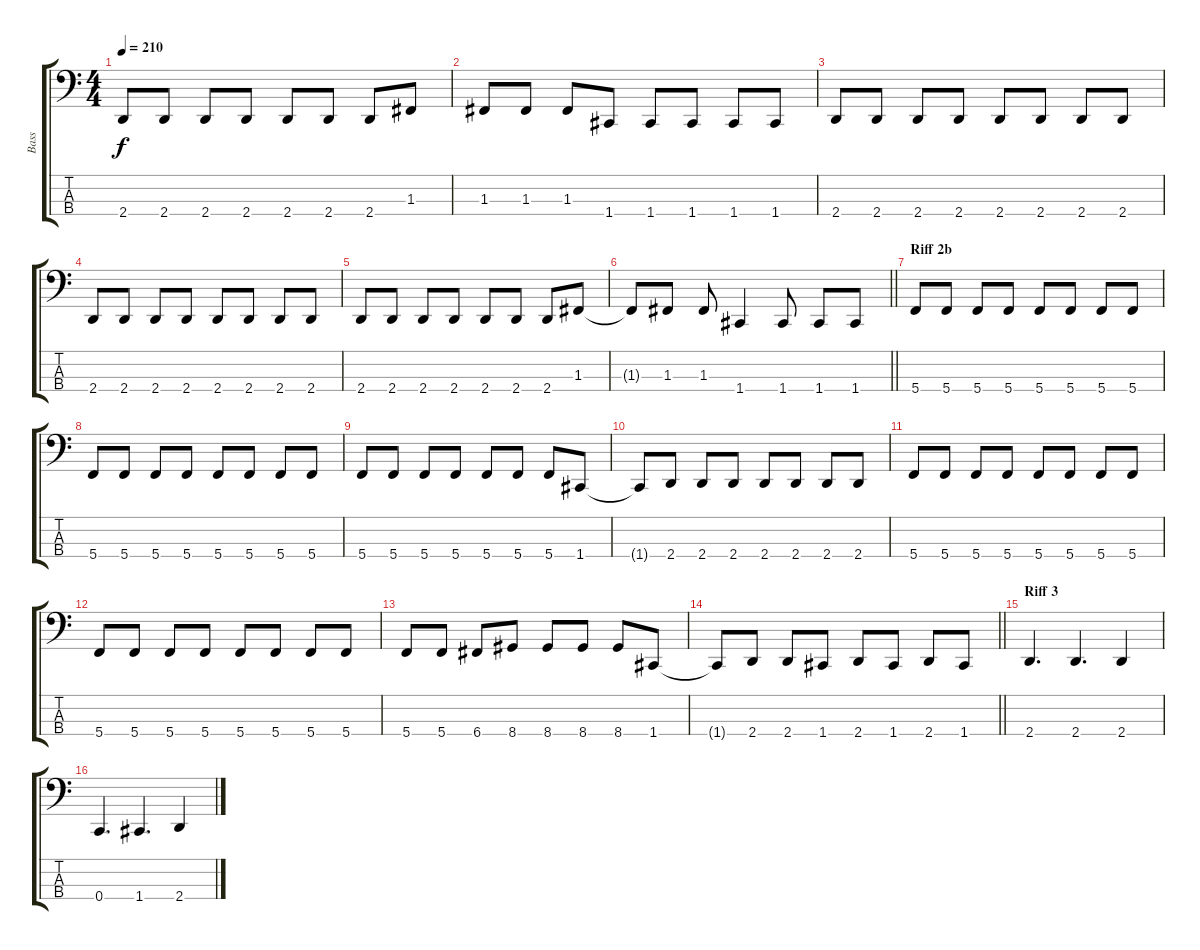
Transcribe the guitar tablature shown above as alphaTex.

\track ("Bass" "Bass") {instrument electricbassfinger}
\staff {score tabs}
\tuning (Eb2 Bb1 F1 C1) {hide}
\ts (4 4)
\tempo 210
\clef f4
\ks c
2.4.8{dy f} 2.4.8 2.4.8 2.4.8 2.4.8 2.4.8 2.4.8 1.3.8 |
1.3.8 1.3.8 1.3.8 1.4.8 1.4.8 1.4.8 1.4.8 1.4.8 |
2.4.8 2.4.8 2.4.8 2.4.8 2.4.8 2.4.8 2.4.8 2.4.8 |
2.4.8 2.4.8 2.4.8 2.4.8 2.4.8 2.4.8 2.4.8 2.4.8 |
2.4.8 2.4.8 2.4.8 2.4.8 2.4.8 2.4.8 2.4.8 1.3.8 |
\barLineRight lightlight
1.3{t}.8 1.3.8 1.3.8 1.4.4 1.4.8 1.4.8 1.4.8 |
\section ("" "Riff 2b")
5.4.8 5.4.8 5.4.8 5.4.8 5.4.8 5.4.8 5.4.8 5.4.8 |
5.4.8 5.4.8 5.4.8 5.4.8 5.4.8 5.4.8 5.4.8 5.4.8 |
5.4.8 5.4.8 5.4.8 5.4.8 5.4.8 5.4.8 5.4.8 1.4.8 |
1.4{t}.8 2.4.8 2.4.8 2.4.8 2.4.8 2.4.8 2.4.8 2.4.8 |
5.4.8 5.4.8 5.4.8 5.4.8 5.4.8 5.4.8 5.4.8 5.4.8 |
5.4.8 5.4.8 5.4.8 5.4.8 5.4.8 5.4.8 5.4.8 5.4.8 |
5.4.8 5.4.8 6.4.8 8.4.8 8.4.8 8.4.8 8.4.8 1.4.8 |
\barLineRight lightlight
1.4{t}.8 2.4.8 2.4.8 1.4.8 2.4.8 1.4.8 2.4.8 1.4.8 |
\section ("" "Riff 3")
2.4.4{d} 2.4.4{d} 2.4.4 |
0.4.4{d} 1.4.4{d} 2.4.4
